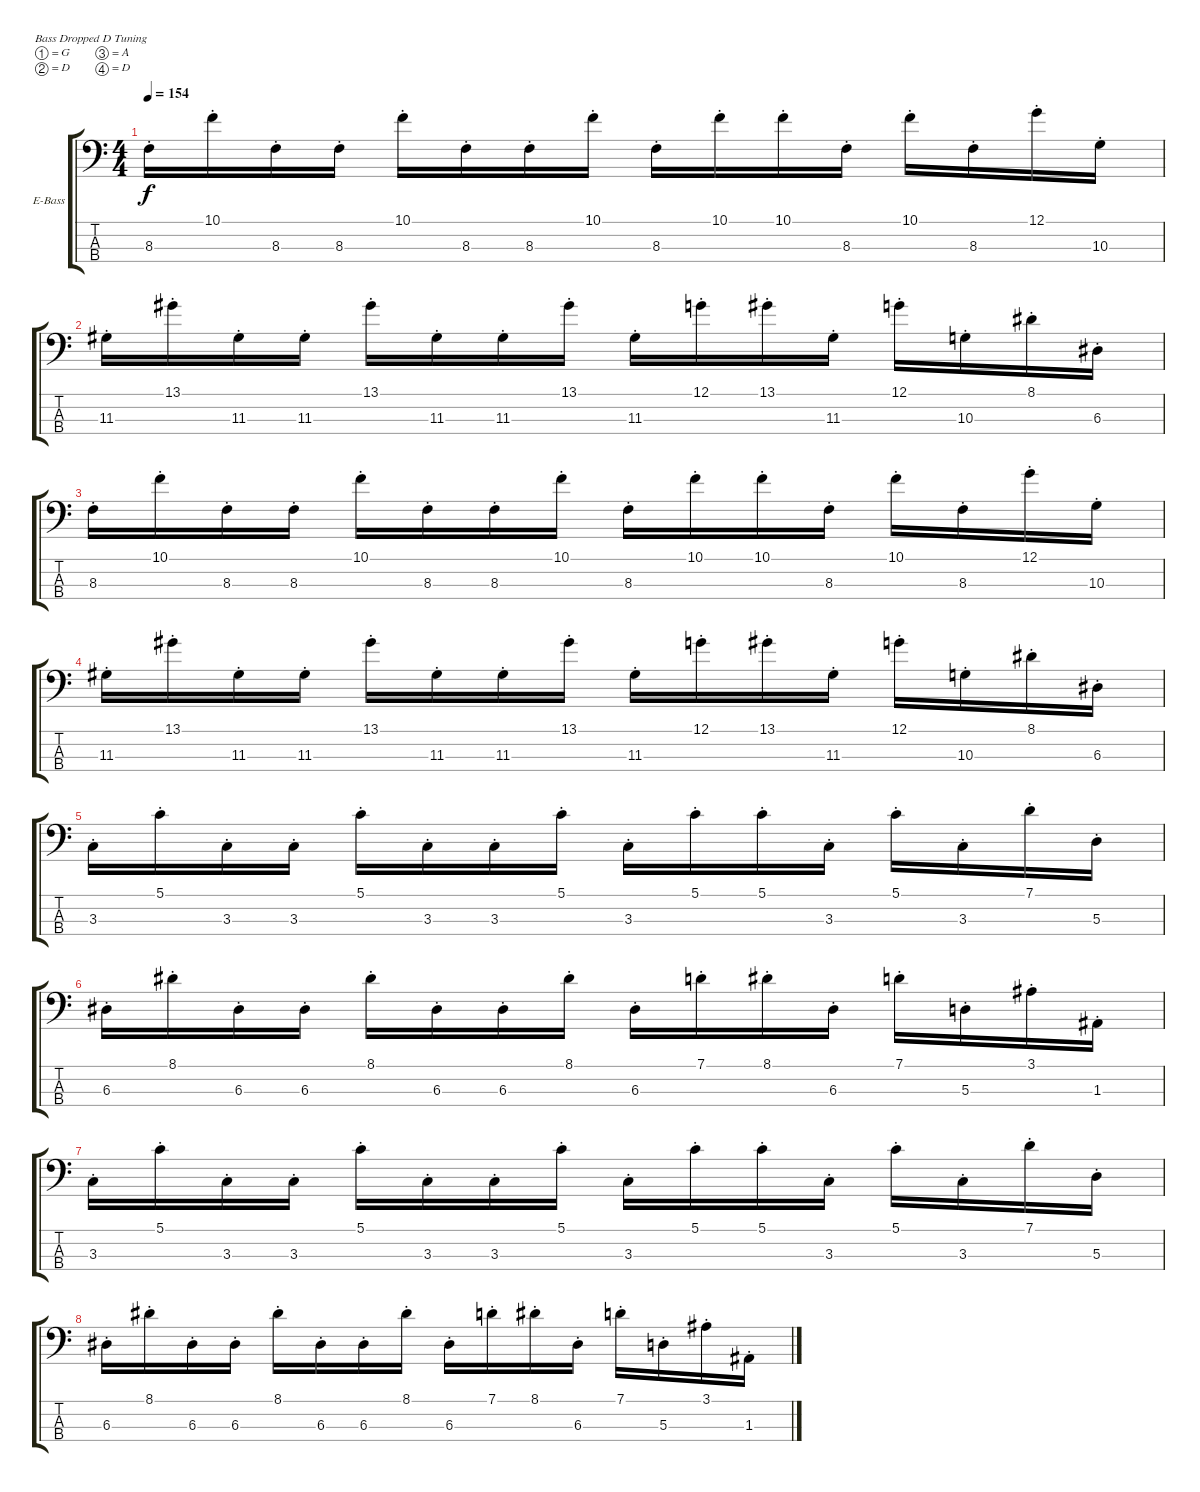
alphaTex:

\bracketExtendMode groupsimilarinstruments
\firstSystemTrackNameOrientation horizontal
\otherSystemsTrackNameOrientation horizontal
\track ("Bass" "E-Bass") {instrument electricbasspick}
\staff {score tabs}
\tuning (G2 D2 A1 D1)
\ts (4 4)
\tempo 154
\clef f4
\ks c
8.3{st}.16{dy f} 10.1{st}.16 8.3{st}.16 8.3{st}.16 10.1{st}.16 8.3{st}.16 8.3{st}.16 10.1{st}.16 8.3{st}.16 10.1{st}.16 10.1{st}.16 8.3{st}.16 10.1{st}.16 8.3{st}.16 12.1{st}.16 10.3{st}.16 |
11.3{st}.16 13.1{st}.16 11.3{st}.16 11.3{st}.16 13.1{st}.16 11.3{st}.16 11.3{st}.16 13.1{st}.16 11.3{st}.16 12.1{st}.16 13.1{st}.16 11.3{st}.16 12.1{st}.16 10.3{st}.16 8.1{st}.16 6.3{st}.16 |
8.3{st}.16 10.1{st}.16 8.3{st}.16 8.3{st}.16 10.1{st}.16 8.3{st}.16 8.3{st}.16 10.1{st}.16 8.3{st}.16 10.1{st}.16 10.1{st}.16 8.3{st}.16 10.1{st}.16 8.3{st}.16 12.1{st}.16 10.3{st}.16 |
11.3{st}.16 13.1{st}.16 11.3{st}.16 11.3{st}.16 13.1{st}.16 11.3{st}.16 11.3{st}.16 13.1{st}.16 11.3{st}.16 12.1{st}.16 13.1{st}.16 11.3{st}.16 12.1{st}.16 10.3{st}.16 8.1{st}.16 6.3{st}.16 |
3.3{st}.16 5.1{st}.16 3.3{st}.16 3.3{st}.16 5.1{st}.16 3.3{st}.16 3.3{st}.16 5.1{st}.16 3.3{st}.16 5.1{st}.16 5.1{st}.16 3.3{st}.16 5.1{st}.16 3.3{st}.16 7.1{st}.16 5.3{st}.16 |
6.3{st}.16 8.1{st}.16 6.3{st}.16 6.3{st}.16 8.1{st}.16 6.3{st}.16 6.3{st}.16 8.1{st}.16 6.3{st}.16 7.1{st}.16 8.1{st}.16 6.3{st}.16 7.1{st}.16 5.3{st}.16 3.1{st}.16 1.3{st}.16 |
3.3{st}.16 5.1{st}.16 3.3{st}.16 3.3{st}.16 5.1{st}.16 3.3{st}.16 3.3{st}.16 5.1{st}.16 3.3{st}.16 5.1{st}.16 5.1{st}.16 3.3{st}.16 5.1{st}.16 3.3{st}.16 7.1{st}.16 5.3{st}.16 |
6.3{st}.16 8.1{st}.16 6.3{st}.16 6.3{st}.16 8.1{st}.16 6.3{st}.16 6.3{st}.16 8.1{st}.16 6.3{st}.16 7.1{st}.16 8.1{st}.16 6.3{st}.16 7.1{st}.16 5.3{st}.16 3.1{st}.16 1.3{st}.16
